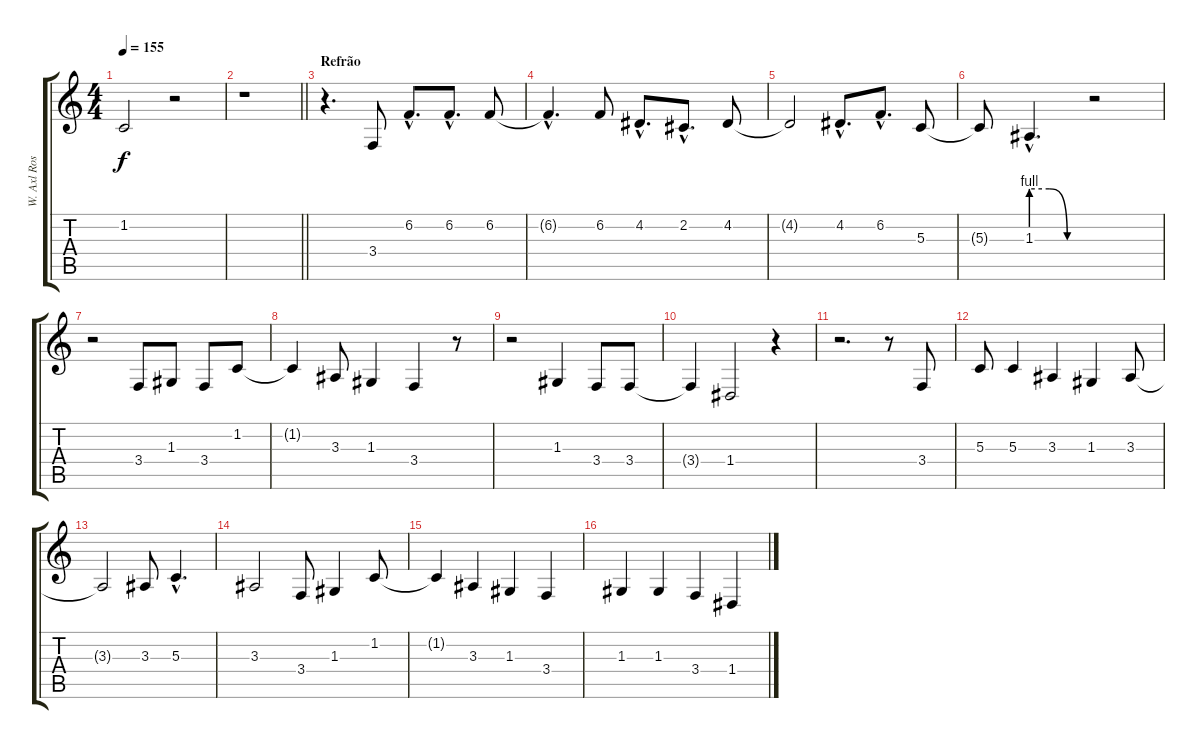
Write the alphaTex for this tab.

\track ("W. Axl Rose (Vocal) " "W. Axl Ros") {instrument synthvoice}
\staff {score tabs}
\tuning (E4 B3 G3 D3 A2 E2) {hide}
\ts (4 4)
\tempo 155
\clef g2
\ks c
1.2{t}.2{dy f} r.2 |
\barLineRight lightlight
r.1 |
\section ("" "Refrão")
r.4{d} 3.4.8 6.2{hac}.8{d} 6.2{hac}.8{d} 6.2.8 |
6.2{hac t}.4{d} 6.2.8 4.2{hac}.8{d} 2.2{hac}.8{d} 4.2.8 |
4.2{t}.2 4.2{hac}.8{d} 6.2{hac}.8{d} 5.3.8 |
5.3{t}.8 1.3{be (custom 0 4 20 4 40 0 60 0) hac}.4{d} r.2 |
r.2 3.4.8 1.3.8 3.4.8 1.2.8 |
1.2{t}.4 3.3.8 1.3.4 3.4.4 r.8 |
r.2 1.3.4 3.4.8 3.4.8 |
3.4{t}.4 1.4.2 r.4 |
r.2{d} r.8 3.4.8 |
5.3.8 5.3.4 3.3.4 1.3.4 3.3.8 |
3.3{t}.2 3.3.8 5.3{hac}.4{d} |
3.3.2 3.4.8 1.3.4 1.2.8 |
1.2{t}.4 3.3.4 1.3.4 3.4.4 |
1.3.4 1.3.4 3.4.4 1.4.4
